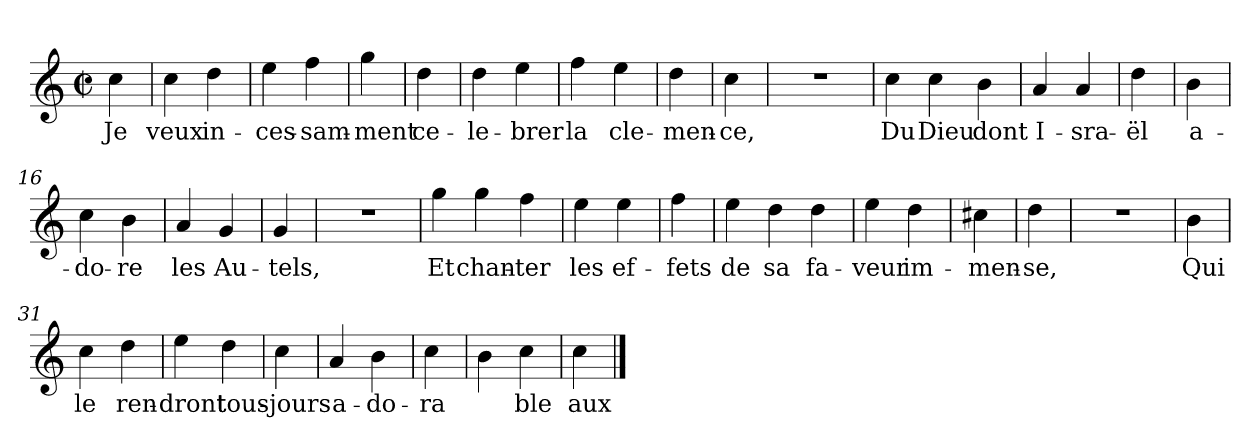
**kern	**text
*part1	*part1
*staff1	*staff1
*clefG2	*
*k[]	*
*C:	*
*M2/2	*
*met(c|)	*
=1	=1
4cc	Je
=2	=2
4cc	veux
4dd	in-
=3	=3
4ee	-ces-
4ff	-sam-
=4	=4
4gg	-ment
=5	=5
4dd	ce-
=6	=6
4dd	-le-
4ee	-brer
=7	=7
4ff	la
4ee	cle-
=8	=8
4dd	-men-
=9	=9
4cc	-ce,
=10	=10
1r	.
=11	=11
4cc	Du
4cc	Dieu
4b	dont
=13	=13
4a	I-
4a	-sra-
=14	=14
4dd	-ël
=15	=15
4b	a-
=16	=16
4cc	-do-
4b	-re
=17	=17
4a	les
4g	Au-
=18	=18
4g	-tels,
=19	=19
1r	.
=20	=20
4gg	Et
4gg	chan-
4ff	-ter
=22	=22
4ee	les
4ee	ef-
=23	=23
4ff	-fets
=24	=24
4ee	de
4dd	sa
4dd	fa-
=26	=26
4ee	-veur
4dd	im-
=27	=27
4cc#X	-men-
=28	=28
4dd	-se,
=29	=29
1r	.
=30	=30
4b	Qui
=31	=31
4cc	le
4dd	ren-
=32	=32
4ee	-dront
4dd	tous-
=33	=33
4cc	-jours
=34	=34
4a	a-
4b	-do-
=35	=35
4cc	-ra-
=36	=36
4b	--
4cc	-ble
=37	=37
4cc	aux
==	==
*-	*-
